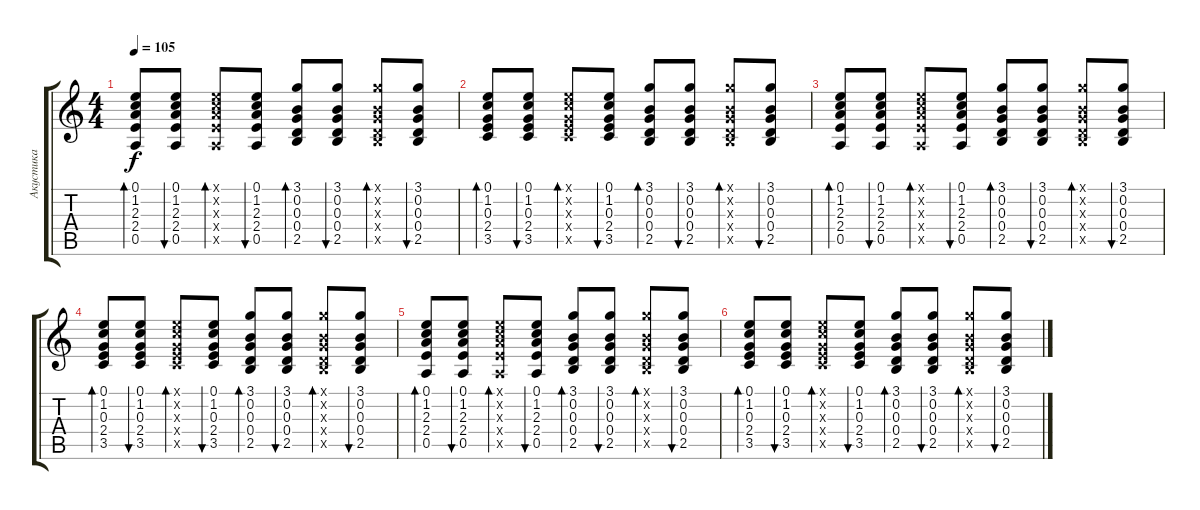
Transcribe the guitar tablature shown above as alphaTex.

\track ("Акустика" "Акустика") {instrument acousticguitarsteel}
\staff {score tabs}
\tuning (E4 B3 G3 D3 A2 E2) {hide}
\ts (4 4)
\tempo 105
\clef g2
\ks c
(0.1 1.2 2.3 2.4 0.5).8{bd 120 dy f} (0.1 1.2 2.3 2.4 0.5).8{bu 120} (0.1{x} 1.2{x} 2.3{x} 2.4{x} 0.5{x}).8{bd 120} (0.1 1.2 2.3 2.4 0.5).8{bu 120} (3.1 0.2 0.3 0.4 2.5).8{bd 120} (3.1 0.2 0.3 0.4 2.5).8{bu 120} (3.1{x} 0.2{x} 0.3{x} 0.4{x} 2.5{x}).8{bd 120} (3.1 0.2 0.3 0.4 2.5).8{bu 120} |
(0.1 1.2 0.3 2.4 3.5).8{bd 120} (0.1 1.2 0.3 2.4 3.5).8{bu 120} (0.1{x} 1.2{x} 0.3{x} 2.4{x} 3.5{x}).8{bd 120} (0.1 1.2 0.3 2.4 3.5).8{bu 120} (3.1 0.2 0.3 0.4 2.5).8{bd 120} (3.1 0.2 0.3 0.4 2.5).8{bu 120} (3.1{x} 0.2{x} 0.3{x} 0.4{x} 2.5{x}).8{bd 120} (3.1 0.2 0.3 0.4 2.5).8{bu 120} |
(0.1 1.2 2.3 2.4 0.5).8{bd 120} (0.1 1.2 2.3 2.4 0.5).8{bu 120} (0.1{x} 1.2{x} 2.3{x} 2.4{x} 0.5{x}).8{bd 120} (0.1 1.2 2.3 2.4 0.5).8{bu 120} (3.1 0.2 0.3 0.4 2.5).8{bd 120} (3.1 0.2 0.3 0.4 2.5).8{bu 120} (3.1{x} 0.2{x} 0.3{x} 0.4{x} 2.5{x}).8{bd 120} (3.1 0.2 0.3 0.4 2.5).8{bu 120} |
(0.1 1.2 0.3 2.4 3.5).8{bd 120} (0.1 1.2 0.3 2.4 3.5).8{bu 120} (0.1{x} 1.2{x} 0.3{x} 2.4{x} 3.5{x}).8{bd 120} (0.1 1.2 0.3 2.4 3.5).8{bu 120} (3.1 0.2 0.3 0.4 2.5).8{bd 120} (3.1 0.2 0.3 0.4 2.5).8{bu 120} (3.1{x} 0.2{x} 0.3{x} 0.4{x} 2.5{x}).8{bd 120} (3.1 0.2 0.3 0.4 2.5).8{bu 120} |
(0.1 1.2 2.3 2.4 0.5).8{bd 120} (0.1 1.2 2.3 2.4 0.5).8{bu 120} (0.1{x} 1.2{x} 2.3{x} 2.4{x} 0.5{x}).8{bd 120} (0.1 1.2 2.3 2.4 0.5).8{bu 120} (3.1 0.2 0.3 0.4 2.5).8{bd 120} (3.1 0.2 0.3 0.4 2.5).8{bu 120} (3.1{x} 0.2{x} 0.3{x} 0.4{x} 2.5{x}).8{bd 120} (3.1 0.2 0.3 0.4 2.5).8{bu 120} |
(0.1 1.2 0.3 2.4 3.5).8{bd 120} (0.1 1.2 0.3 2.4 3.5).8{bu 120} (0.1{x} 1.2{x} 0.3{x} 2.4{x} 3.5{x}).8{bd 120} (0.1 1.2 0.3 2.4 3.5).8{bu 120} (3.1 0.2 0.3 0.4 2.5).8{bd 120} (3.1 0.2 0.3 0.4 2.5).8{bu 120} (3.1{x} 0.2{x} 0.3{x} 0.4{x} 2.5{x}).8{bd 120} (3.1 0.2 0.3 0.4 2.5).8{bu 120}
